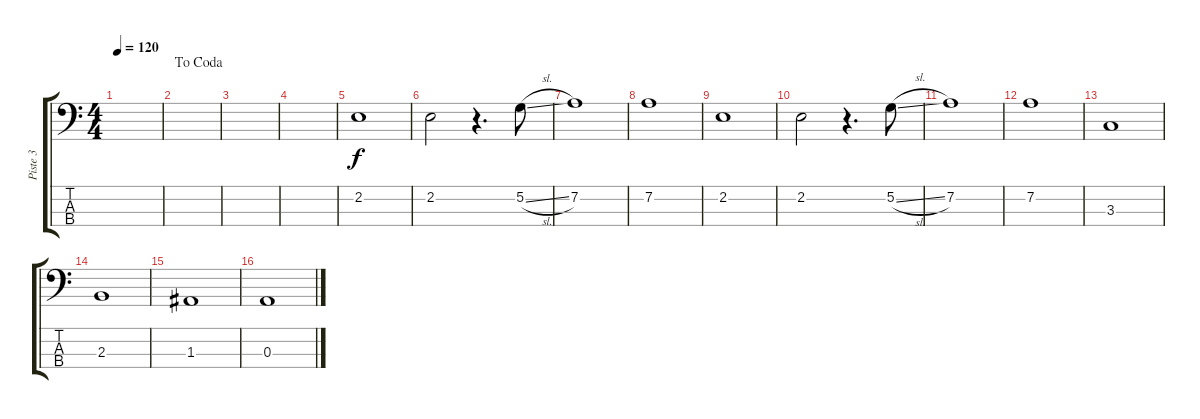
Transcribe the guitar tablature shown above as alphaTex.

\track ("Piste 3" "Piste 3") {instrument electricbassfinger}
\staff {score tabs}
\tuning (G2 D2 A1 E1) {hide}
\ts (4 4)
\tempo 120
\clef f4
\ks c
|
\jump dacoda
|
|
|
2.2.1 |
2.2.2 r.4{d} 5.2{sl}.8 |
7.2.1 |
7.2.1 |
2.2.1 |
2.2.2 r.4{d} 5.2{sl}.8 |
7.2.1 |
7.2.1 |
3.3.1 |
2.3.1 |
1.3.1 |
0.3.1
